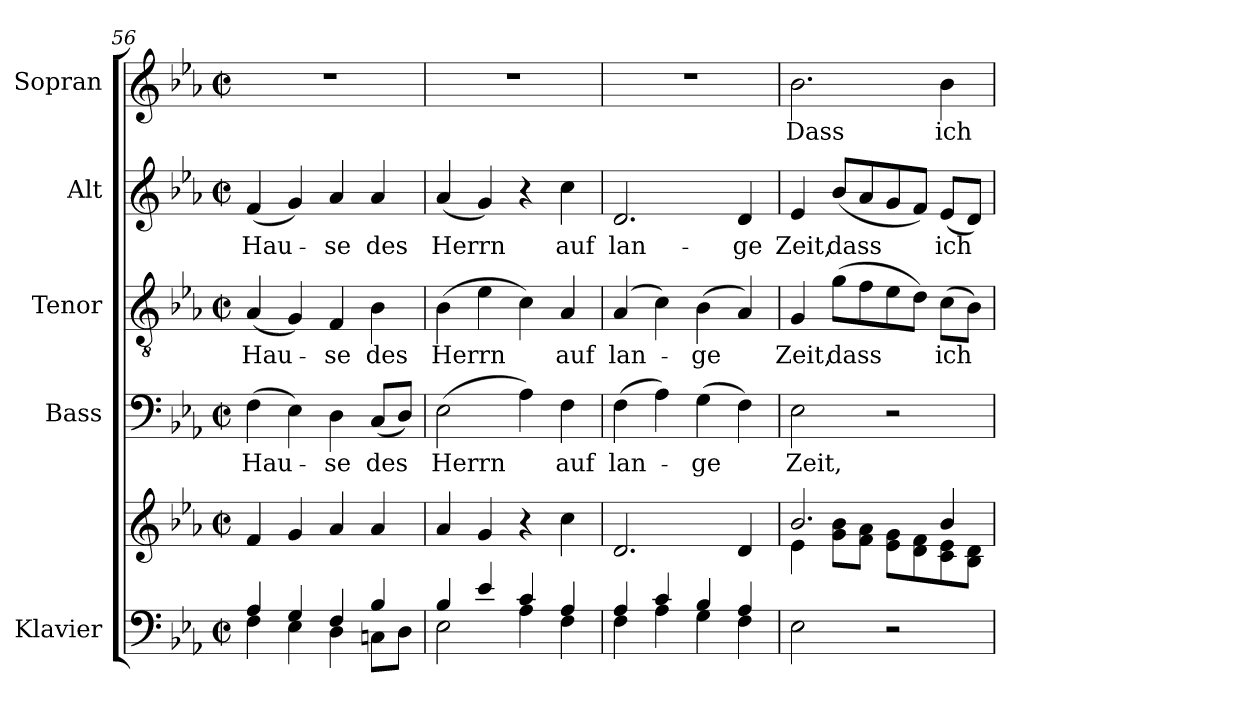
**kern	**kern	**kern	**text	**kern	**text	**kern	**text	**kern	**text
*part5	*part5	*part4	*part4	*part3	*part3	*part2	*part2	*part1	*part1
*staff6	*staff5	*staff4	*staff4	*staff3	*staff3	*staff2	*staff2	*staff1	*staff1
*I"Klavier	*	*I"Bass	*	*I"Tenor	*	*I"Alt	*	*I"Sopran	*
*I'Klav.	*	*I'B.	*	*I'T.	*	*I'A.	*	*I'S.	*
*clefF4	*clefG2	*clefF4	*	*clefGv2	*	*clefG2	*	*clefG2	*
*	*	*	*	*ITrd7c12	*	*	*	*	*
*k[b-e-a-]	*k[b-e-a-]	*k[b-e-a-]	*	*k[b-e-a-]	*	*k[b-e-a-]	*	*k[b-e-a-]	*
*E-:	*E-:	*E-:	*	*E-:	*	*E-:	*	*E-:	*
*M2/2	*M2/2	*M2/2	*	*M2/2	*	*M2/2	*	*M2/2	*
*met(c|)	*met(c|)	*met(c|)	*	*met(c|)	*	*met(c|)	*	*met(c|)	*
=56	=56	=56	=56	=56	=56	=56	=56	=56	=56
*^	*	*	*	*	*	*	*	*	*
!	!	!	!	!LO:LY:b:color=#000000	!	!	!	!	!	!
!	!	!	!	!	!	!LO:LY:b:color=#000000	!	!	!	!
!	!	!	!	!	!	!	!	!LO:LY:b:color=#000000	!	!
4A-i/	4Fi\	4fi/	(4Fi\	Hau-	(4AA-i/	Hau-	(4fi/	Hau-	1r	.
4Gi/	4E-i\	4gi/	4E-i\)	.	4GGi/)	.	4gi/)	.	.	.
!	!	!	!	!LO:LY:b:color=#000000	!	!	!	!	!	!
!	!	!	!	!	!	!LO:LY:b:color=#000000	!	!	!	!
!	!	!	!	!	!	!	!	!LO:LY:b:color=#000000	!	!
4Fi/	4Di\	4a-i/	4Di\	-se	4FFi/	-se	4a-i/	-se	.	.
!	!	!	!	!LO:LY:b:color=#000000	!	!	!	!	!	!
!	!	!	!	!	!	!LO:LY:b:color=#000000	!	!	!	!
!	!	!	!	!	!	!	!	!LO:LY:b:color=#000000	!	!
4B-i/	8Cni\L	4a-i/	(8Ci/L	des	4BB-i\	des	4a-i/	des	.	.
.	8Di\J	.	8Di/J)	.	.	.	.	.	.	.
=57	=57	=57	=57	=57	=57	=57	=57	=57	=57	=57
!	!	!	!	!LO:LY:b:color=#000000	!	!	!	!	!	!
!	!	!	!	!	!	!LO:LY:b:color=#000000	!	!	!	!
!	!	!	!	!	!	!	!	!LO:LY:b:color=#000000	!	!
4B-i/	2E-i\	4a-i/	(2E-i\	Herrn	(4BB-i\	Herrn	(4a-i/	Herrn	1r	.
4e-i/	.	4gi/	.	.	4E-i\	.	4gi/)	.	.	.
4ci/	4A-i\	4r	4A-i\)	.	4Ci\)	.	4r	.	.	.
!	!	!	!	!LO:LY:b:color=#000000	!	!	!	!	!	!
!	!	!	!	!	!	!LO:LY:b:color=#000000	!	!	!	!
!	!	!	!	!	!	!	!	!LO:LY:b:color=#000000	!	!
4A-i/	4Fi\	4cci\	4Fi\	auf	4AA-i/	auf	4cci\	auf	.	.
=58	=58	=58	=58	=58	=58	=58	=58	=58	=58	=58
!	!	!	!	!LO:LY:b:color=#000000	!	!	!	!	!	!
!	!	!	!	!	!	!LO:LY:b:color=#000000	!	!	!	!
!	!	!	!	!	!	!	!	!LO:LY:b:color=#000000	!	!
4A-i/	4Fi\	2.di/	(4Fi\	lan-	(4AA-i/	lan-	2.di/	lan-	1r	.
4ci/	4A-i\	.	4A-i\)	.	4Ci\)	.	.	.	.	.
!	!	!	!	!LO:LY:b:color=#000000	!	!	!	!	!	!
!	!	!	!	!	!	!LO:LY:b:color=#000000	!	!	!	!
4B-i/	4Gi\	.	(4Gi\	-ge	(4BB-i\	-ge	.	.	.	.
!	!	!	!	!	!	!	!	!LO:LY:b:color=#000000	!	!
4A-i/	4Fi\	4di/	4Fi\)	.	4AA-i/)	.	4di/	-ge	.	.
*v	*v	*	*	*	*	*	*	*	*	*
=59	=59	=59	=59	=59	=59	=59	=59	=59	=59
*	*^	*	*	*	*	*	*	*	*
*^	*	*	*	*	*	*	*	*	*	*
!	!	!	!	!	!LO:LY:b:color=#000000	!	!	!	!	!	!
*v	*v	*	*	*	*	*	*	*	*	*	*
*^	*	*	*	*	*	*	*	*	*	*
!	!	!	!	!	!	!	!LO:LY:b:color=#000000	!	!	!	!
*v	*v	*	*	*	*	*	*	*	*	*	*
*^	*	*	*	*	*	*	*	*	*	*
!	!	!	!	!	!	!	!	!	!LO:LY:b:color=#000000	!	!
*v	*v	*	*	*	*	*	*	*	*	*	*
*^	*	*	*	*	*	*	*	*	*	*
!	!	!	!	!	!	!	!	!	!	!	!LO:LY:b:color=#000000
*v	*v	*	*	*	*	*	*	*	*	*	*
2E-i\	2.b-i/	4e-i\	2E-i\	Zeit,	4GGi/	Zeit,	4e-i/	Zeit,	2.b-i\	Dass
!	!	!	!	!	!	!LO:LY:b:color=#000000	!	!	!	!
!	!	!	!	!	!	!	!	!LO:LY:b:color=#000000	!	!
.	.	8gi\ 8b-iL	.	.	(8Gi\L	dass	(8b-i/L	dass	.	.
.	.	8fi\ 8a-iJ	.	.	8Fi\	.	8a-i/	.	.	.
2r	.	8e-i\ 8giL	2r	.	8E-i\	.	8gi/	.	.	.
.	.	8di\ 8fi	.	.	8Di\J)	.	8fi/J)	.	.	.
!	!	!	!	!	!	!LO:LY:b:color=#000000	!	!	!	!
!	!	!	!	!	!	!	!	!LO:LY:b:color=#000000	!	!
!	!	!	!	!	!	!	!	!	!	!LO:LY:b:color=#000000
.	4b-i/	8ci\ 8e-i	.	.	(8Ci\L	ich	(8e-i/L	ich	4b-i\	ich
.	.	8B-i\ 8diJ	.	.	8BB-i\J)	.	8di/J)	.	.	.
*	*v	*v	*	*	*	*	*	*	*	*
=	=	=	=	=	=	=	=	=	=
*-	*-	*-	*-	*-	*-	*-	*-	*-	*-
